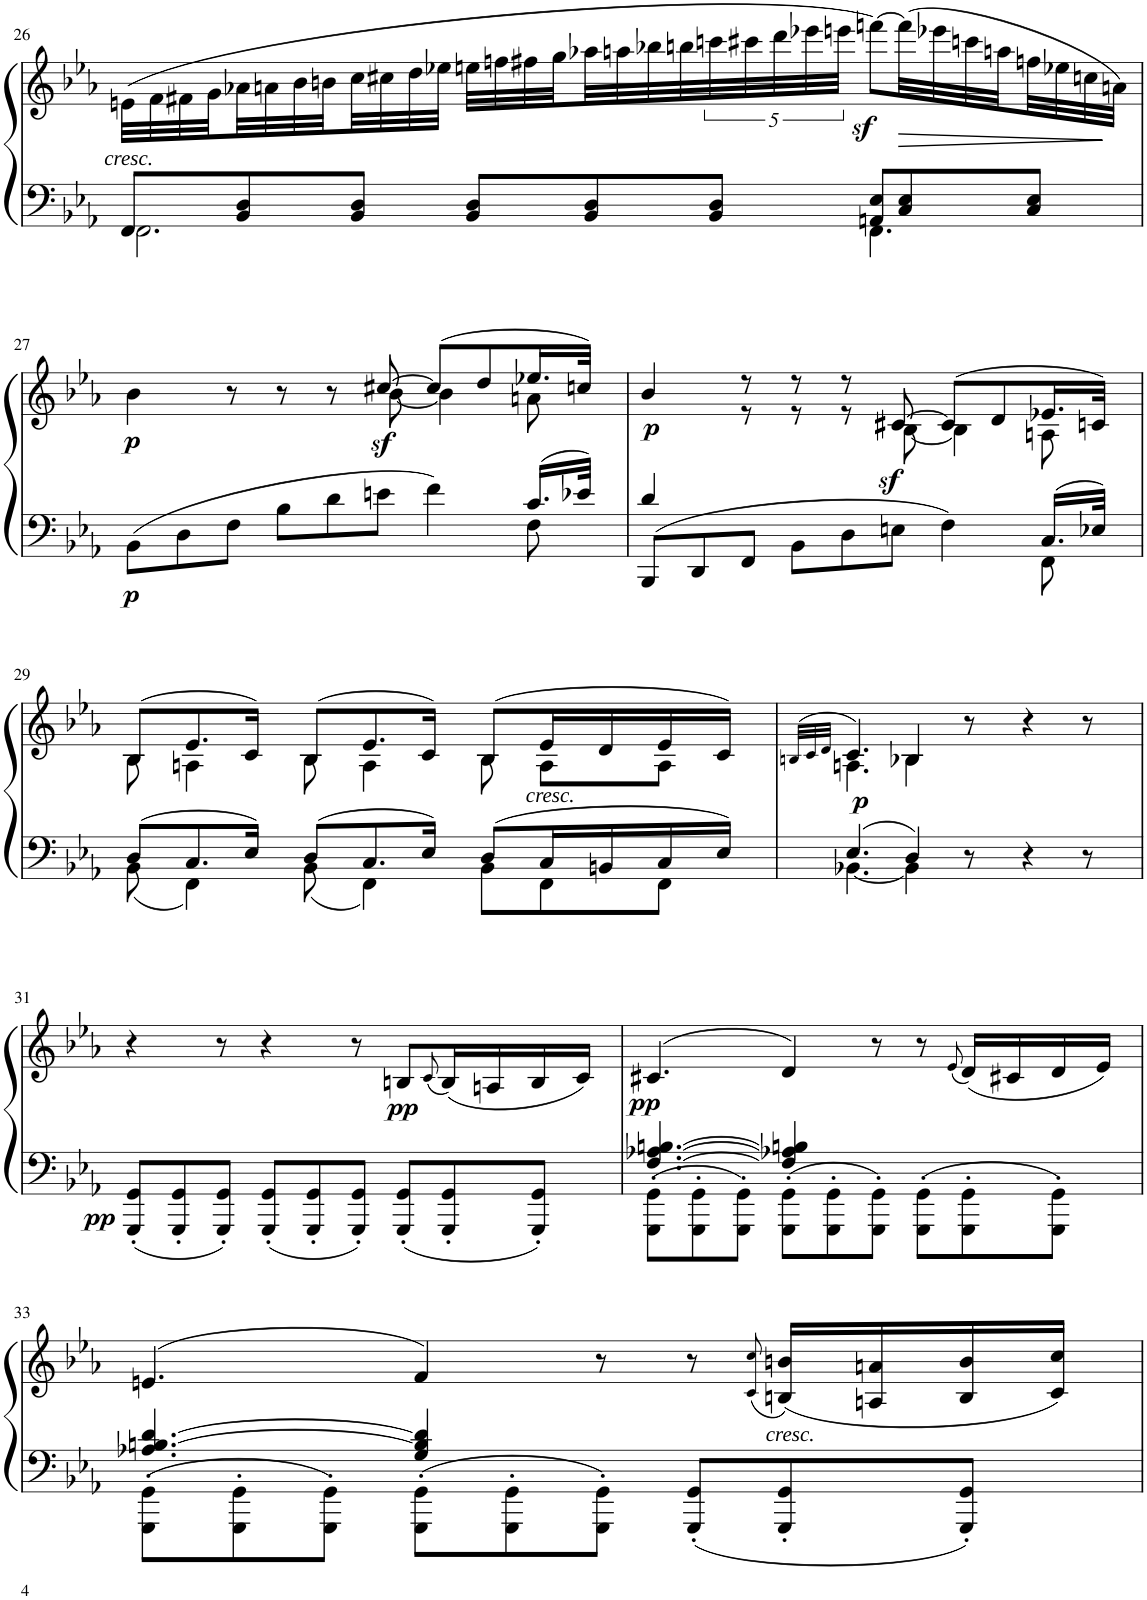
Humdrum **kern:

**kern	**kern	**dynam
*part1	*part1	*part1
*staff2	*staff1	*staff1/2
*I"Piano	*	*
*I'Pno	*	*
!!LO:PB:g=z
*clefF4	*clefG2	*
*k[b-e-a-]	*k[b-e-a-]	*
*M9/8	*M9/8	*
=26	=26	=26
*^	*	*
!	!	!	!LO:DY:b
8FF/L	2.FF\	(32en\LLL	other-dynamics
.	.	32f\	.
.	.	32f#X\	.
.	.	32g\	.
8BB-/ 8D/	.	32a-X\	.
.	.	32an\	.
.	.	32b-\	.
.	.	32bn\	.
8BB-/ 8D/J	.	32cc\	.
.	.	32cc#X\	.
.	.	32dd\	.
.	.	32ee-X\JJJ	.
8BB-/ 8D/L	.	32een\LLL	.
.	.	32ffn\	.
.	.	32ff#X\	.
.	.	32gg\	.
8BB-/ 8D/	.	32aa-X\	.
.	.	32aan\	.
.	.	32bb-X\	.
.	.	32bbn\	.
8BB-/ 8D/J	.	40cccn\	.
.	.	40ccc#X\	.
.	.	40ddd\	.
.	.	40eee-X\	.
.	.	40eeen\JJJ	.
8AAn/ 8E-/L	4.FF\	[8fffnz<\L)	.
!	!	!	!LO:HP:b
8C/ 8E-/	.	(32fff\LL]	>
.	.	32eee-X\	.
.	.	32cccn\	.
.	.	32aan\	.
8C/ 8E-/J	.	32ffn\	.
.	.	32ee-X\	.
.	.	32ccn\	.
.	.	32an\JJJ)	]
!!LO:LB:g=z
=27	=27	=27	=27
*	*	*^	*
!	!	!	!	!LO:DY:b=2
!	!	!	!	!LO:DY:n=1:b
8BB-\L	1ryy	4b-\	8ryy	p p
*	*	*v	*v	*
8D\	.	.	.
8F\J	.	8r	.
8B-\L	.	8r	.
8d\	.	8r	.
*	*	*^	*
!	!	!	!	!LO:DY:n=2:b
8en\J	.	[8cc#X/	[8b-\	sf
4f\	.	(8cc#/L]	4b-\]	.
.	.	8dd/	.	.
16.c/LL	8F\	16.ee-X/L	8an\	.
32e-X/JJk	.	32ccn/JJk)	.	.
=28	=28	=28	=28	=28
*	*^	*	*	*
!	!	!	!	!	!LO:DY:b
4d/	8BBB-/L	1ryy	4b-/	4ryy	p
.	8DD/	.	.	.	.
2..ryy	8FF/J	.	8r	8r	.
.	8BB-\L	.	8r	8r	.
.	8D\	.	8r	8r	.
!	!	!	!	!	!LO:DY:b
.	8En\J	.	[8c#X/	[8B-\	sf
.	4F\	.	(8c#/L]	4B-\]	.
.	.	.	8d/	.	.
.	16.C/LL	8FF\	16.e-X/L	8An\	.
.	32E-X/JJk	.	32cn/JJk)	.	.
*	*v	*v	*	*	*
!!LO:LB:g=z	!!
=29	=29	=29	=29	=29
8D/L	8BB-\	(8B-/L	8B-\	.
8.C/	4FF\	8.e-/	4An\	.
16E-/Jk	.	16c/Jk)	.	.
8D/L	8BB-\	(8B-/L	8B-\	.
8.C/	4FF\	8.e-/	4A\	.
16E-/Jk	.	16c/Jk)	.	.
8D/L	8BB-\L	(8B-/L	8B-\	.
!	!	!	!	!LO:DY:b
16C/L	8FF\	16e-/L	8A\L	other-dynamics
16BBn/	.	16d/	.	.
16C/	8FF\J	16e-/	8A\J	.
16E-/JJ	.	16c/JJ)	.	.
=30	=30	=30	=30	=30
.	.	(32qBn/LLL	.	.
.	.	32qc/	.	.
.	.	32qd/JJJ	.	.
!	!	!	!	!LO:DY:b
4.E-/	[4.BB-X\	4.c/)	4.An\	p
4D/	4BB-\]	4B-X/	4B-\	.
8r	2ryy	8r	2ryy	.
4r	.	4r	.	.
8r	.	8r	.	.
*v	*v	*	*	*
*	*v	*v	*
!!LO:LB:g=z
=31	=31	=31
!	!	!LO:DY:b=2
8GGG/' 8GG/'L	4r	pp
8GGG/' 8GG/'	.	.
8GGG/' 8GG/'J	8r	.
8GGG/' 8GG/'L	4r	.
8GGG/' 8GG/'	.	.
8GGG/' 8GG/'J	8r	.
!	!	!LO:DY:b
8GGG/' 8GG/'L	8Bn/L	pp
.	(8qc/	.
8GGG/' 8GG/'	(16B/L)	.
.	16An/	.
8GGG/' 8GG/'J	16B/	.
.	16c/JJ)	.
=32	=32	=32
*^	*	*
!	!	!	!LO:DY:b
[4.F/ [4.A-X/ [4.Bn/	8GGG\' 8GG\'L	(4.c#X/	pp
.	8GGG\' 8GG\'	.	.
.	8GGG\' 8GG\'J	.	.
4F/] 4A-X/] 4Bn/]	8GGG\' 8GG\'L	4d/)	.
.	8GGG\' 8GG\'	.	.
2ryy	8GGG\' 8GG\'J	8r	.
.	8GGG\' 8GG\'L	8r	.
.	.	(8qe-/	.
.	8GGG\' 8GG\'	(16d/LL)	.
.	.	16c#X/	.
.	8GGG\' 8GG\'J	16d/	.
.	.	16e-/JJ)	.
!!LO:LB:g=z
=33	=33	=33	=33
4.A-X/ [4.Bn/ [4.d/	8GGG\' 8GG\'L	(4.en/	.
.	8GGG\' 8GG\'	.	.
.	8GGG\' 8GG\'J	.	.
4G/ 4B/] 4d/]	8GGG\' 8GG\'L	4f/)	.
.	8GGG\' 8GG\'	.	.
2ryy	8GGG\' 8GG\'J	8r	.
.	8GGG/' 8GG/'L	8r	.
.	.	(8qc/ 8qcc/	.
!	!	!	!LO:DY:b
.	8GGG/' 8GG/'	(16Bn/ 16bn/LL)	other-dynamics
.	.	16An/ 16an/	.
.	8GGG/' 8GG/'J	16B/ 16b/	.
.	.	16c/ 16cc/JJ)	.
*v	*v	*	*
=	=	=
*-	*-	*-
